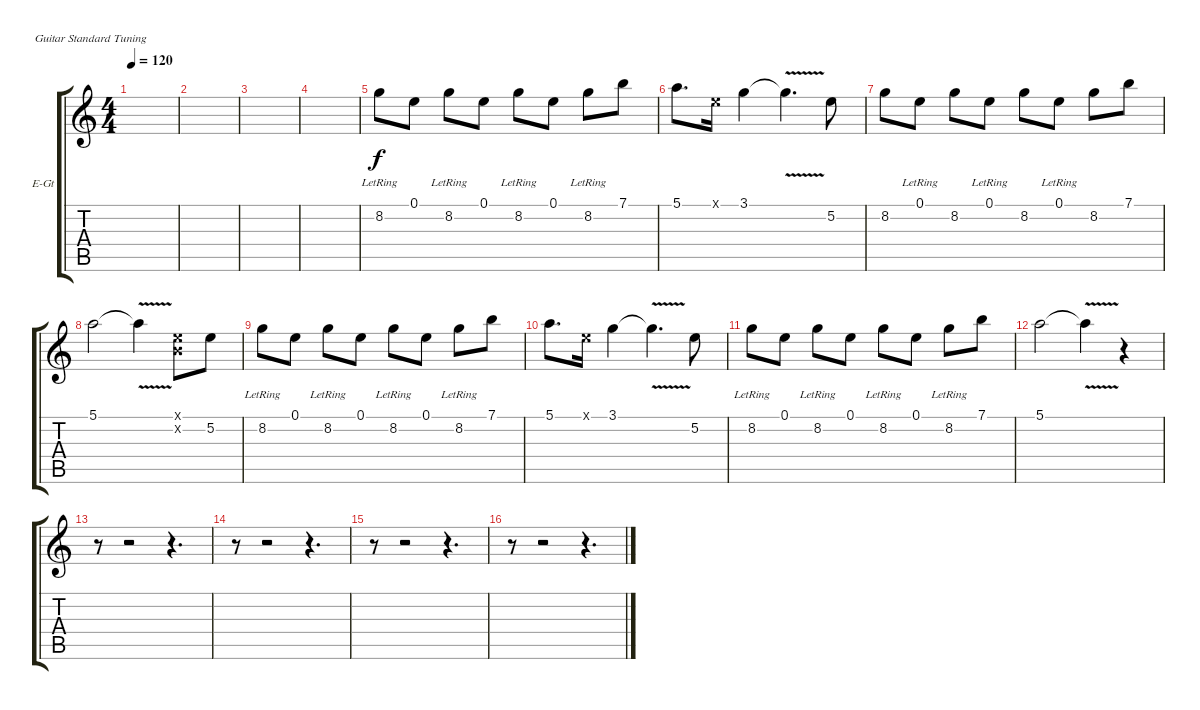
\bracketExtendMode groupsimilarinstruments
\firstSystemTrackNameOrientation horizontal
\otherSystemsTrackNameOrientation horizontal
\track ("Вадим" "E-Gt") {instrument electricguitarclean}
\staff {score tabs}
\tuning (E4 B3 G3 D3 A2 E2)
\ts (4 4)
\tempo 120
\clef g2
\ks c
|
|
|
|
8.2{lr}.8 0.1.8 8.2{lr}.8 0.1.8 8.2{lr}.8 0.1.8 8.2{lr}.8 7.1.8 |
5.1.8{d} 0.1{x}.16 3.1.4 3.1{v t}.4{d} 5.2.8 |
8.2.8 0.1{lr}.8 8.2.8 0.1{lr}.8 8.2.8 0.1{lr}.8 8.2.8 7.1.8 |
5.1.2 5.1{v t}.4 (0.1{x} 0.2{x}).8 5.2.8 |
8.2{lr}.8 0.1.8 8.2{lr}.8 0.1.8 8.2{lr}.8 0.1.8 8.2{lr}.8 7.1.8 |
5.1.8{d} 0.1{x}.16 3.1.4 3.1{v t}.4{d} 5.2.8 |
8.2{lr}.8 0.1.8 8.2{lr}.8 0.1.8 8.2{lr}.8 0.1.8 8.2{lr}.8 7.1.8 |
5.1.2 5.1{v t}.4 r.4 |
r.8 r.2 r.4{d} |
r.8 r.2 r.4{d} |
r.8 r.2 r.4{d} |
r.8 r.2 r.4{d}
